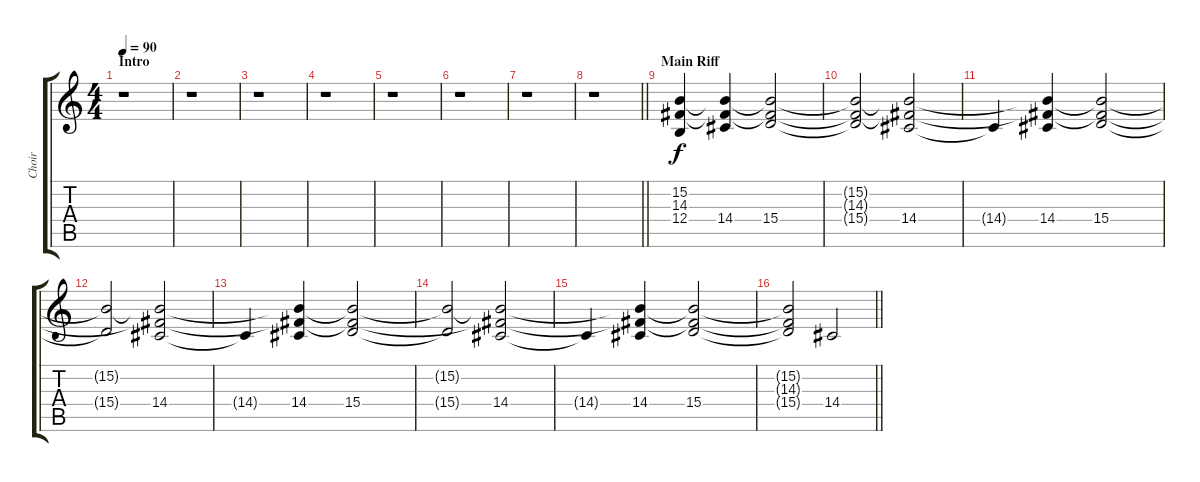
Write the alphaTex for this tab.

\track ("Choir" "Choir") {instrument choiraahs}
\staff {score tabs}
\tuning (Db4 Ab3 E3 B2 Gb2 B1) {hide}
\ts (4 4)
\section ("" "Intro")
\tempo 90
\clef g2
\ks c
r.1{dy f instrument choiraahs} |
r.1 |
r.1 |
r.1 |
r.1 |
r.1 |
r.1 |
\barLineRight lightlight
r.1 |
\section ("" "Main Riff")
(15.2 14.3 12.4).4 (15.2{t} 14.3{t} 14.4).4 (15.2{t} 14.3{t} 15.4).2 |
(15.2{t} 14.3{t} 15.4{t}).2 (15.2{t} 14.3{t} 14.4).2 |
14.4{t}.4 (15.2{t} 14.3{t} 14.4).4 (15.2{t} 14.3{t} 15.4).2 |
(15.2{t} 15.4{t}).2 (15.2{t} 14.3{t} 14.4).2 |
14.4{t}.4 (15.2{t} 14.3{t} 14.4).4 (15.2{t} 14.3{t} 15.4).2 |
(15.2{t} 15.4{t}).2 (15.2{t} 14.3{t} 14.4).2 |
14.4{t}.4 (15.2{t} 14.3{t} 14.4).4 (15.2{t} 14.3{t} 15.4).2 |
\barLineRight lightlight
(15.2{t} 14.3{t} 15.4{t}).2 14.4.2
